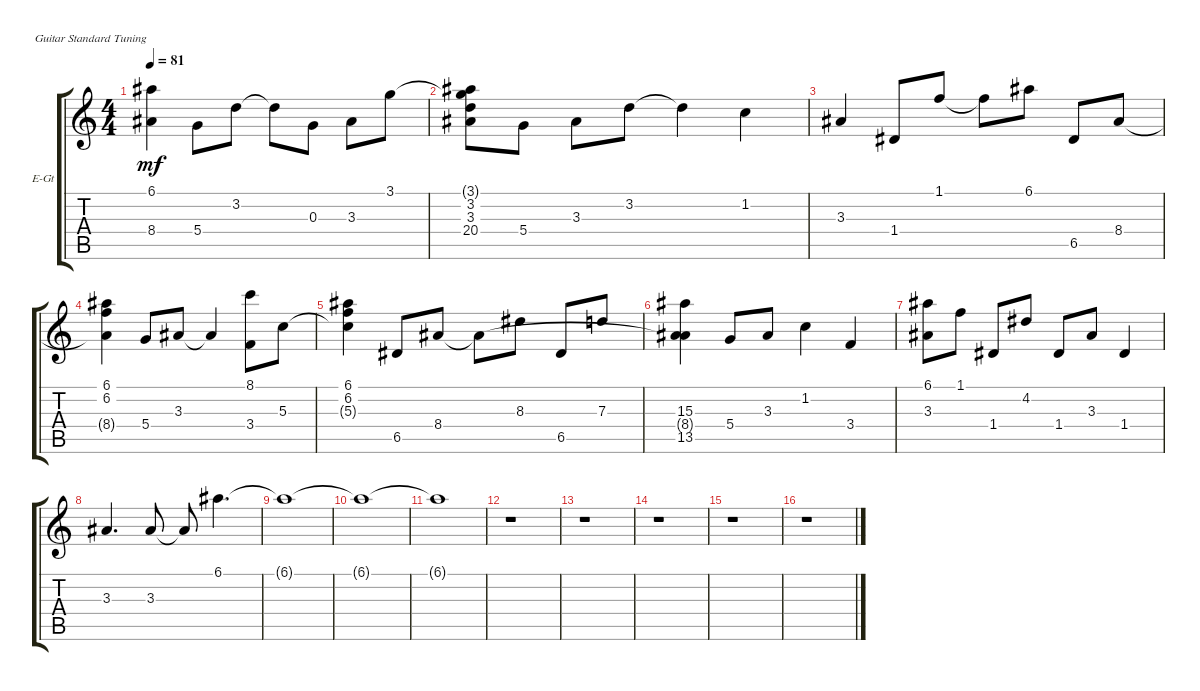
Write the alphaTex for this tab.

\bracketExtendMode groupsimilarinstruments
\firstSystemTrackNameOrientation horizontal
\otherSystemsTrackNameOrientation horizontal
\track ("Jazz Dist" "E-Gt") {instrument distortionguitar}
\staff {score tabs}
\tuning (E4 B3 G3 D3 A2 E2)
\ts (4 4)
\tempo 81
\clef g2
\scale
0.333333
\ks c
(8.4 6.1{t}).4{dy mf} 5.4.8 3.2.8 3.2{t}.8 0.3.8 3.3.8 3.1.8 |
\scale
0.333333 (20.4 3.3 3.2 3.1{t}).8 5.4.8 3.3.8 3.2.8 3.2{t}.4 1.2.4 |
\scale
0.333333 3.3.4 1.4.8 1.1.8 1.1{t}.8 6.1.8 6.5.8 8.4.8 |
\scale
0.333333 (8.4{t} 6.2 6.1).4 5.4.8 3.3.8 3.3{t}.4 (3.4 8.1).8 5.3.8 |
\scale
0.333333 (5.3{t} 6.2 6.1).4 6.5.8 8.4.8 8.4{t}.8 8.3.8 6.5.8 7.3.8 |
\scale
0.333333 (15.3 13.5 8.4{t}).4 5.4.8 3.3.8 1.2.4 3.4.4 |
\scale
0.333333 (3.3 6.1).8 1.1.8 1.4.8 4.2.8 1.4.8 3.3.8 1.4.4 |
\scale
0.333333 3.3.4{d} 3.3.8 3.3{t}.8 6.1.4{d} |
\scale
0.333333 6.1{t}.1 |
\scale
0.333333 6.1{t}.1 |
\scale
0.333333 6.1{t}.1 |
\scale
0.333333 r.1 |
\scale
0.333333 r.1 |
\scale
0.333333 r.1 |
\scale
0.333333 r.1 |
\scale
0.333333 r.1
